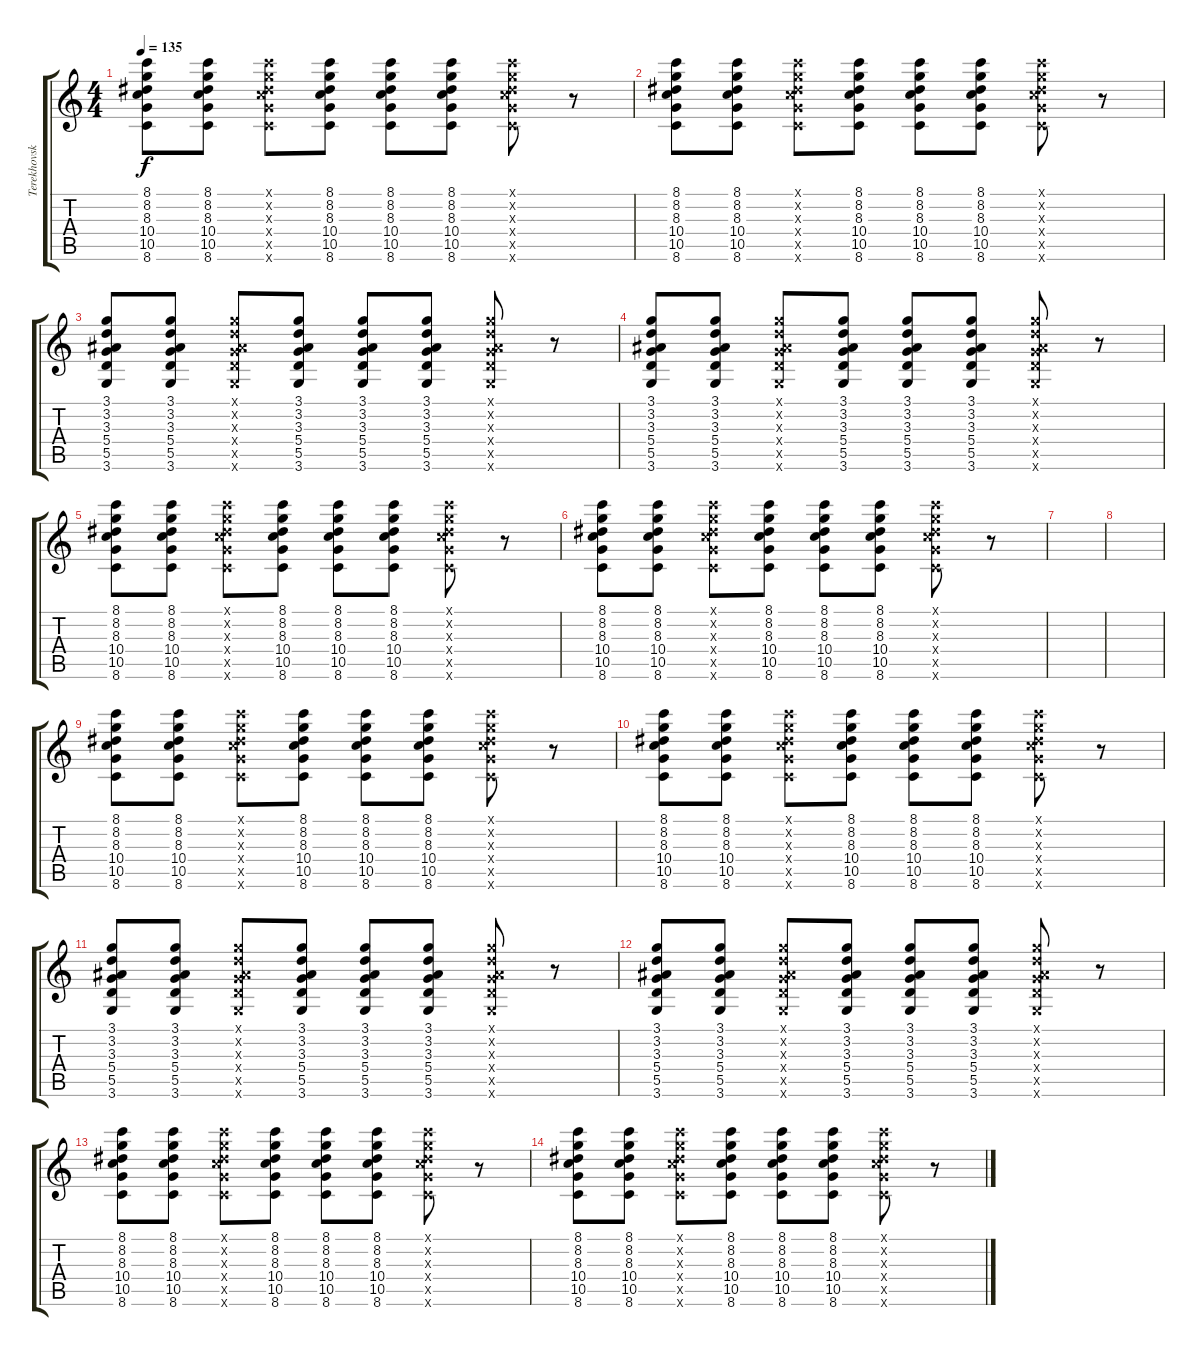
\track ("Terekhovskyi (first rhythm)" "Terekhovsk") {instrument acousticguitarsteel}
\staff {score tabs}
\tuning (E4 B3 G3 D3 A2 E2) {hide}
\ts (4 4)
\tempo 135
\clef g2
\ks c
(8.1 8.2 8.3 10.4 10.5 8.6).8{dy f} (8.1 8.2 8.3 10.4 10.5 8.6).8 (8.1{x} 8.2{x} 8.3{x} 10.4{x} 10.5{x} 8.6{x}).8 (8.1 8.2 8.3 10.4 10.5 8.6).8 (8.1 8.2 8.3 10.4 10.5 8.6).8 (8.1 8.2 8.3 10.4 10.5 8.6).8 (8.1{x} 8.2{x} 8.3{x} 10.4{x} 10.5{x} 8.6{x}).8 r.8 |
(8.1 8.2 8.3 10.4 10.5 8.6).8 (8.1 8.2 8.3 10.4 10.5 8.6).8 (8.1{x} 8.2{x} 8.3{x} 10.4{x} 10.5{x} 8.6{x}).8 (8.1 8.2 8.3 10.4 10.5 8.6).8 (8.1 8.2 8.3 10.4 10.5 8.6).8 (8.1 8.2 8.3 10.4 10.5 8.6).8 (8.1{x} 8.2{x} 8.3{x} 10.4{x} 10.5{x} 8.6{x}).8 r.8 |
(3.1 3.2 3.3 5.4 5.5 3.6).8 (3.1 3.2 3.3 5.4 5.5 3.6).8 (3.1{x} 3.2{x} 3.3{x} 5.4{x} 5.5{x} 3.6{x}).8 (3.1 3.2 3.3 5.4 5.5 3.6).8 (3.1 3.2 3.3 5.4 5.5 3.6).8 (3.1 3.2 3.3 5.4 5.5 3.6).8 (3.1{x} 3.2{x} 3.3{x} 5.4{x} 5.5{x} 3.6{x}).8 r.8 |
(3.1 3.2 3.3 5.4 5.5 3.6).8 (3.1 3.2 3.3 5.4 5.5 3.6).8 (3.1{x} 3.2{x} 3.3{x} 5.4{x} 5.5{x} 3.6{x}).8 (3.1 3.2 3.3 5.4 5.5 3.6).8 (3.1 3.2 3.3 5.4 5.5 3.6).8 (3.1 3.2 3.3 5.4 5.5 3.6).8 (3.1{x} 3.2{x} 3.3{x} 5.4{x} 5.5{x} 3.6{x}).8 r.8 |
(8.1 8.2 8.3 10.4 10.5 8.6).8 (8.1 8.2 8.3 10.4 10.5 8.6).8 (8.1{x} 8.2{x} 8.3{x} 10.4{x} 10.5{x} 8.6{x}).8 (8.1 8.2 8.3 10.4 10.5 8.6).8 (8.1 8.2 8.3 10.4 10.5 8.6).8 (8.1 8.2 8.3 10.4 10.5 8.6).8 (8.1{x} 8.2{x} 8.3{x} 10.4{x} 10.5{x} 8.6{x}).8 r.8 |
(8.1 8.2 8.3 10.4 10.5 8.6).8 (8.1 8.2 8.3 10.4 10.5 8.6).8 (8.1{x} 8.2{x} 8.3{x} 10.4{x} 10.5{x} 8.6{x}).8 (8.1 8.2 8.3 10.4 10.5 8.6).8 (8.1 8.2 8.3 10.4 10.5 8.6).8 (8.1 8.2 8.3 10.4 10.5 8.6).8 (8.1{x} 8.2{x} 8.3{x} 10.4{x} 10.5{x} 8.6{x}).8 r.8 |
|
|
(8.1 8.2 8.3 10.4 10.5 8.6).8 (8.1 8.2 8.3 10.4 10.5 8.6).8 (8.1{x} 8.2{x} 8.3{x} 10.4{x} 10.5{x} 8.6{x}).8 (8.1 8.2 8.3 10.4 10.5 8.6).8 (8.1 8.2 8.3 10.4 10.5 8.6).8 (8.1 8.2 8.3 10.4 10.5 8.6).8 (8.1{x} 8.2{x} 8.3{x} 10.4{x} 10.5{x} 8.6{x}).8 r.8 |
(8.1 8.2 8.3 10.4 10.5 8.6).8 (8.1 8.2 8.3 10.4 10.5 8.6).8 (8.1{x} 8.2{x} 8.3{x} 10.4{x} 10.5{x} 8.6{x}).8 (8.1 8.2 8.3 10.4 10.5 8.6).8 (8.1 8.2 8.3 10.4 10.5 8.6).8 (8.1 8.2 8.3 10.4 10.5 8.6).8 (8.1{x} 8.2{x} 8.3{x} 10.4{x} 10.5{x} 8.6{x}).8 r.8 |
(3.1 3.2 3.3 5.4 5.5 3.6).8 (3.1 3.2 3.3 5.4 5.5 3.6).8 (3.1{x} 3.2{x} 3.3{x} 5.4{x} 5.5{x} 3.6{x}).8 (3.1 3.2 3.3 5.4 5.5 3.6).8 (3.1 3.2 3.3 5.4 5.5 3.6).8 (3.1 3.2 3.3 5.4 5.5 3.6).8 (3.1{x} 3.2{x} 3.3{x} 5.4{x} 5.5{x} 3.6{x}).8 r.8 |
(3.1 3.2 3.3 5.4 5.5 3.6).8 (3.1 3.2 3.3 5.4 5.5 3.6).8 (3.1{x} 3.2{x} 3.3{x} 5.4{x} 5.5{x} 3.6{x}).8 (3.1 3.2 3.3 5.4 5.5 3.6).8 (3.1 3.2 3.3 5.4 5.5 3.6).8 (3.1 3.2 3.3 5.4 5.5 3.6).8 (3.1{x} 3.2{x} 3.3{x} 5.4{x} 5.5{x} 3.6{x}).8 r.8 |
(8.1 8.2 8.3 10.4 10.5 8.6).8 (8.1 8.2 8.3 10.4 10.5 8.6).8 (8.1{x} 8.2{x} 8.3{x} 10.4{x} 10.5{x} 8.6{x}).8 (8.1 8.2 8.3 10.4 10.5 8.6).8 (8.1 8.2 8.3 10.4 10.5 8.6).8 (8.1 8.2 8.3 10.4 10.5 8.6).8 (8.1{x} 8.2{x} 8.3{x} 10.4{x} 10.5{x} 8.6{x}).8 r.8 |
(8.1 8.2 8.3 10.4 10.5 8.6).8 (8.1 8.2 8.3 10.4 10.5 8.6).8 (8.1{x} 8.2{x} 8.3{x} 10.4{x} 10.5{x} 8.6{x}).8 (8.1 8.2 8.3 10.4 10.5 8.6).8 (8.1 8.2 8.3 10.4 10.5 8.6).8 (8.1 8.2 8.3 10.4 10.5 8.6).8 (8.1{x} 8.2{x} 8.3{x} 10.4{x} 10.5{x} 8.6{x}).8 r.8
